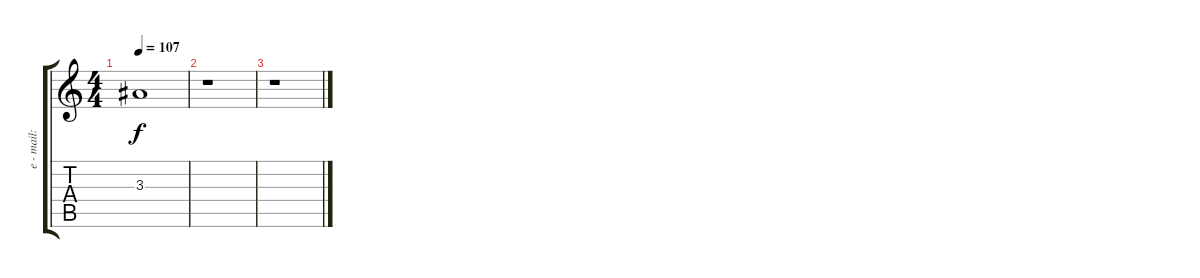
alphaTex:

\track ("e - mail:" "e - mail:") {instrument distortionguitar}
\staff {score tabs}
\tuning (E4 B3 G3 D3 A2 E2) {hide}
\ts (4 4)
\tempo 107
\clef g2
\ks c
3.3{t}.1{dy f} |
r.1 |
r.1
